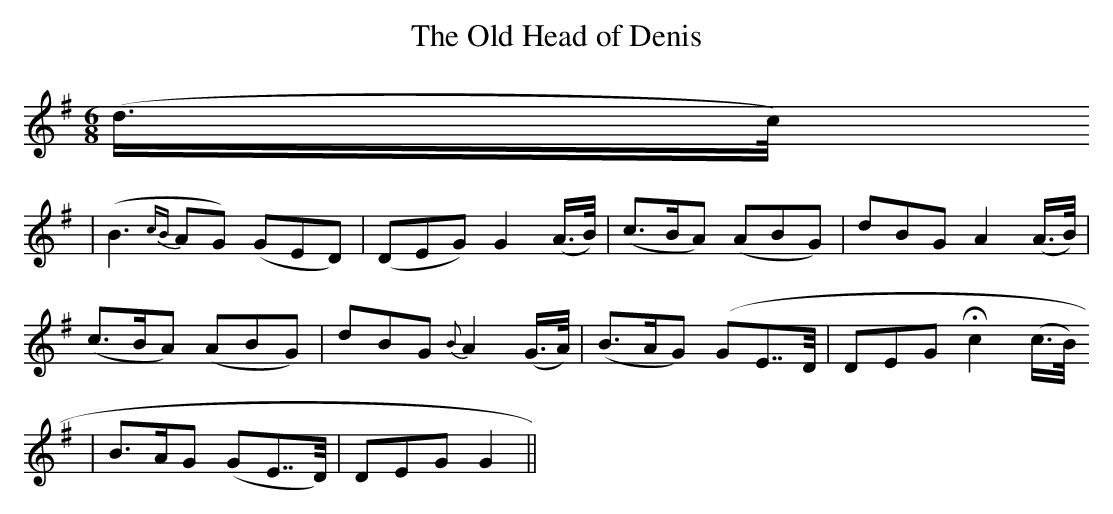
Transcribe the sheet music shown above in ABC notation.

X:1
T: The Old Head of Denis
M: 6/8
L: 1/8
K: G
(d3/4c/4)
| (B3{cB}AG) (GED) | (DEG) G2 (A3/4B/4) | (c>BA) (ABG) | dBG A2 (A3/4B/4) |
(c>BA) (ABG) | dBG {B}A2 (G3/4A/4) | (B>AG) (GE>>D | DEG Hc2 (c3/4B/4)
| B>AG (GE>>D) | DEG G2 ||
